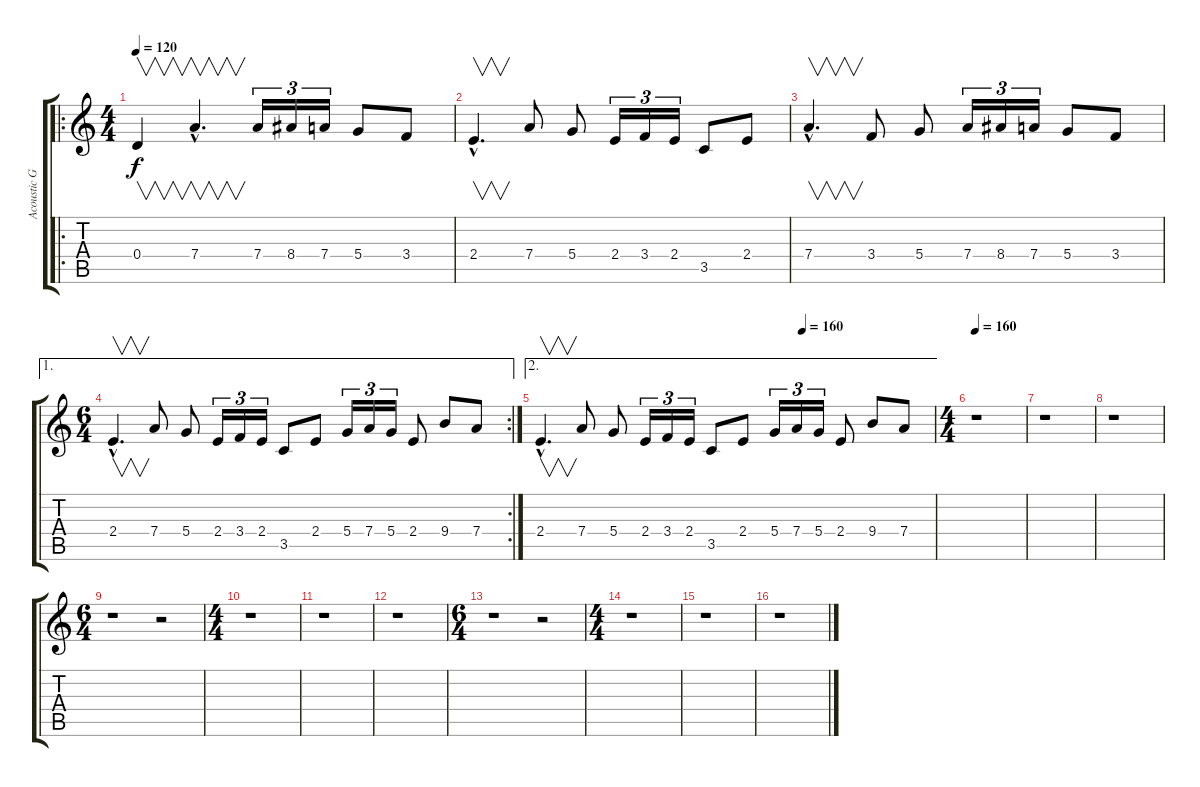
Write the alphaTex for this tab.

\track ("Acoustic Guitar I" "Acoustic G") {instrument acousticguitarsteel}
\staff {score tabs}
\tuning (E4 B3 G3 D3 A2 E2) {hide}
\ro
\ts (4 4)
\tempo 120
\clef g2
\ks c
0.4.4{v dy f} 7.4{hac}.4{v d} 7.4.16{tu (3 2)} 8.4.16{tu (3 2)} 7.4.16{tu (3 2)} 5.4.8 3.4.8 |
2.4{hac}.4{v d} 7.4.8 5.4.8 2.4.16{tu (3 2)} 3.4.16{tu (3 2)} 2.4.16{tu (3 2)} 3.5.8 2.4.8 |
7.4{hac}.4{v d} 3.4.8 5.4.8 7.4.16{tu (3 2)} 8.4.16{tu (3 2)} 7.4.16{tu (3 2)} 5.4.8 3.4.8 |
\ae 1
\rc 2
\ts (6 4)
2.4{hac}.4{v d} 7.4.8 5.4.8 2.4.16{tu (3 2)} 3.4.16{tu (3 2)} 2.4.16{tu (3 2)} 3.5.8 2.4.8 5.4.16{tu (3 2)} 7.4.16{tu (3 2)} 5.4.16{tu (3 2)} 2.4.8 9.4.8 7.4.8 |
\ae 2
\tempo (160 0.6666666666666666)
2.4{hac}.4{v d} 7.4.8 5.4.8 2.4.16{tu (3 2)} 3.4.16{tu (3 2)} 2.4.16{tu (3 2)} 3.5.8 2.4.8 5.4.16{tu (3 2)} 7.4.16{tu (3 2)} 5.4.16{tu (3 2)} 2.4.8 9.4.8 7.4.8 |
\ts (4 4)
\tempo 160
r.1 |
r.1 |
r.1 |
\ts (6 4)
r.1 r.2 |
\ts (4 4)
r.1 |
r.1 |
r.1 |
\ts (6 4)
r.1 r.2 |
\ts (4 4)
r.1 |
r.1 |
r.1
